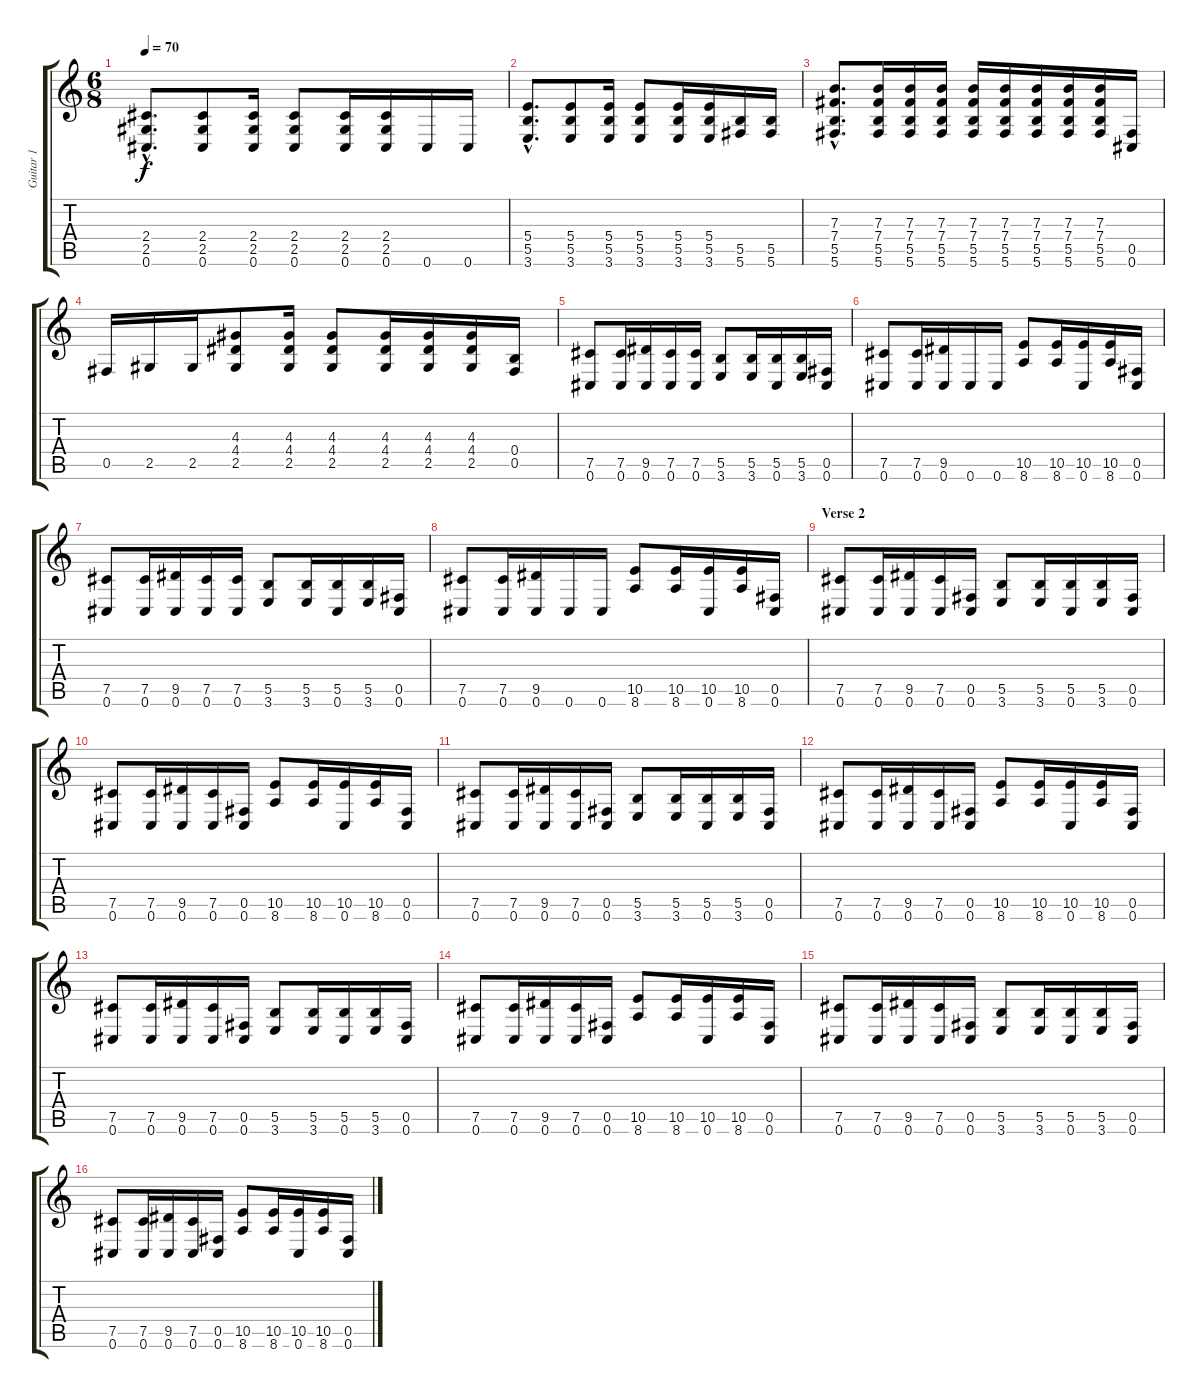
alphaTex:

\track ("Guitar 1" "Guitar 1") {instrument distortionguitar}
\staff {score tabs}
\tuning (Db4 Ab3 E3 B2 Gb2 Db2) {hide}
\ts (6 8)
\tempo 70
\clef g2
\ks c
(2.4{hac} 2.5{hac} 0.6{hac}).8{d dy f} (2.4 2.5 0.6).8 (2.4 2.5 0.6).16 (2.4 2.5 0.6).8 (2.4 2.5 0.6).16 (2.4 2.5 0.6).16 0.6.16 0.6.16 |
(5.4{hac} 5.5{hac} 3.6{hac}).8{d} (5.4 5.5 3.6).8 (5.4 5.5 3.6).16 (5.4 5.5 3.6).8 (5.4 5.5 3.6).16 (5.4 5.5 3.6).16 (5.5 5.6).16 (5.5 5.6).16 |
(7.3{hac} 7.4{hac} 5.5{hac} 5.6{hac}).8{d} (7.3 7.4 5.5 5.6).16 (7.3 7.4 5.5 5.6).16 (7.3 7.4 5.5 5.6).16 (7.3 7.4 5.5 5.6).16 (7.3 7.4 5.5 5.6).16 (7.3 7.4 5.5 5.6).16 (7.3 7.4 5.5 5.6).16 (7.3 7.4 5.5 5.6).16 (0.5 0.6).16 |
0.5.16 2.5.16 2.5.16 (4.3 4.4 2.5).8 (4.3 4.4 2.5).16 (4.3 4.4 2.5).8 (4.3 4.4 2.5).16 (4.3 4.4 2.5).16 (4.3 4.4 2.5).16 (0.4 0.5).16 |
(7.5 0.6).8 (7.5 0.6).16 (9.5 0.6).16 (7.5 0.6).16 (7.5 0.6).16 (5.5 3.6).8 (5.5 3.6).16 (5.5 0.6).16 (5.5 3.6).16 (0.5 0.6).16 |
(7.5 0.6).8 (7.5 0.6).16 (9.5 0.6).16 0.6.16 0.6.16 (10.5 8.6).8 (10.5 8.6).16 (10.5 0.6).16 (10.5 8.6).16 (0.5 0.6).16 |
(7.5 0.6).8 (7.5 0.6).16 (9.5 0.6).16 (7.5 0.6).16 (7.5 0.6).16 (5.5 3.6).8 (5.5 3.6).16 (5.5 0.6).16 (5.5 3.6).16 (0.5 0.6).16 |
(7.5 0.6).8 (7.5 0.6).16 (9.5 0.6).16 0.6.16 0.6.16 (10.5 8.6).8 (10.5 8.6).16 (10.5 0.6).16 (10.5 8.6).16 (0.5 0.6).16 |
\section ("" "Verse 2")
(7.5 0.6).8 (7.5 0.6).16 (9.5 0.6).16 (7.5 0.6).16 (0.5 0.6).16 (5.5 3.6).8 (5.5 3.6).16 (5.5 0.6).16 (5.5 3.6).16 (0.5 0.6).16 |
(7.5 0.6).8 (7.5 0.6).16 (9.5 0.6).16 (7.5 0.6).16 (0.5 0.6).16 (10.5 8.6).8 (10.5 8.6).16 (10.5 0.6).16 (10.5 8.6).16 (0.5 0.6).16 |
(7.5 0.6).8 (7.5 0.6).16 (9.5 0.6).16 (7.5 0.6).16 (0.5 0.6).16 (5.5 3.6).8 (5.5 3.6).16 (5.5 0.6).16 (5.5 3.6).16 (0.5 0.6).16 |
(7.5 0.6).8 (7.5 0.6).16 (9.5 0.6).16 (7.5 0.6).16 (0.5 0.6).16 (10.5 8.6).8 (10.5 8.6).16 (10.5 0.6).16 (10.5 8.6).16 (0.5 0.6).16 |
(7.5 0.6).8 (7.5 0.6).16 (9.5 0.6).16 (7.5 0.6).16 (0.5 0.6).16 (5.5 3.6).8 (5.5 3.6).16 (5.5 0.6).16 (5.5 3.6).16 (0.5 0.6).16 |
(7.5 0.6).8 (7.5 0.6).16 (9.5 0.6).16 (7.5 0.6).16 (0.5 0.6).16 (10.5 8.6).8 (10.5 8.6).16 (10.5 0.6).16 (10.5 8.6).16 (0.5 0.6).16 |
(7.5 0.6).8 (7.5 0.6).16 (9.5 0.6).16 (7.5 0.6).16 (0.5 0.6).16 (5.5 3.6).8 (5.5 3.6).16 (5.5 0.6).16 (5.5 3.6).16 (0.5 0.6).16 |
(7.5 0.6).8 (7.5 0.6).16 (9.5 0.6).16 (7.5 0.6).16 (0.5 0.6).16 (10.5 8.6).8 (10.5 8.6).16 (10.5 0.6).16 (10.5 8.6).16 (0.5 0.6).16
